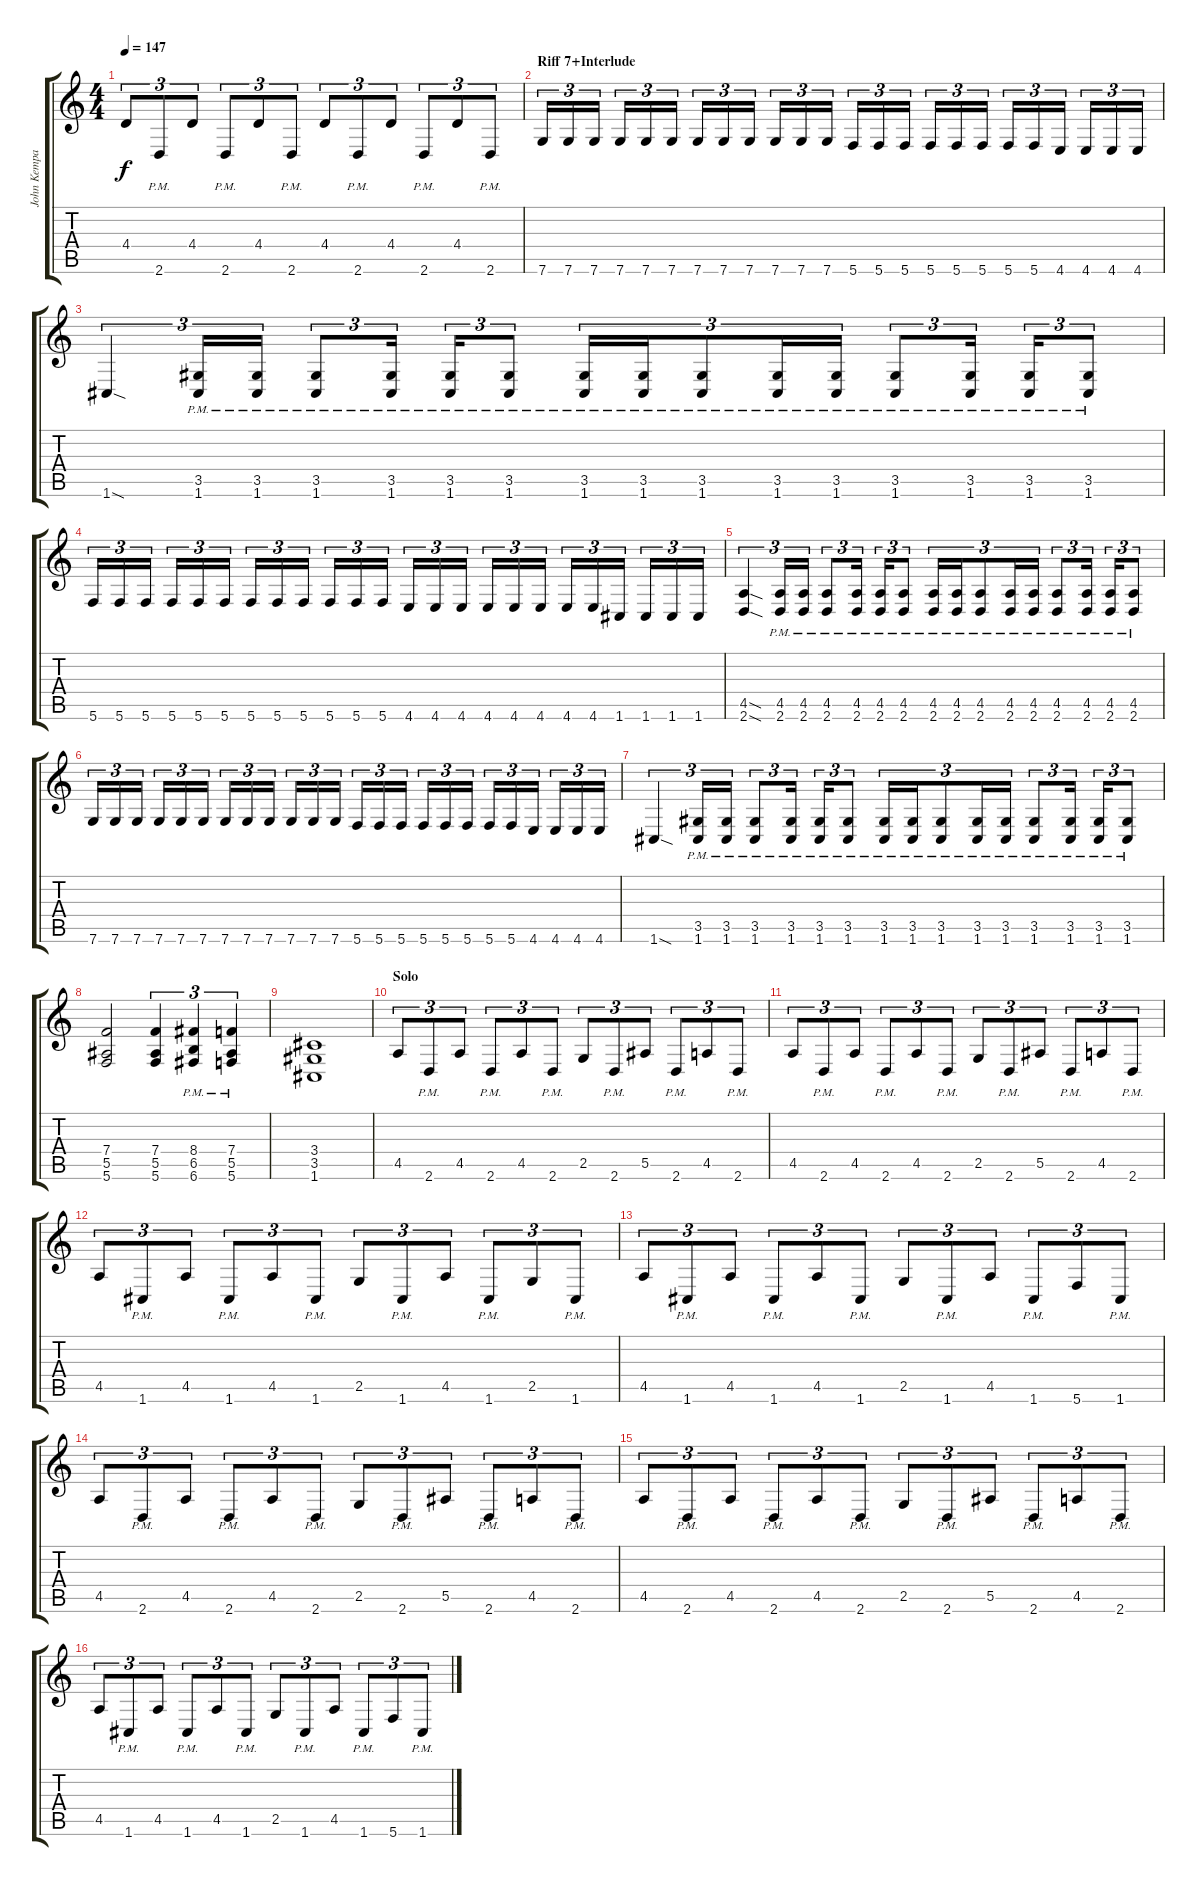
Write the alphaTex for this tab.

\track ("John Kempainen (Rhythm Guitar)" "John Kempa") {instrument distortionguitar}
\staff {score tabs}
\tuning (C4 G3 Eb3 Bb2 F2 C2) {hide}
\ts (4 4)
\tempo 147
\clef g2
\ks c
4.4.8{tu (3 2) dy f} 2.6{pm}.8{tu (3 2)} 4.4.8{tu (3 2)} 2.6{pm}.8{tu (3 2)} 4.4.8{tu (3 2)} 2.6{pm}.8{tu (3 2)} 4.4.8{tu (3 2)} 2.6{pm}.8{tu (3 2)} 4.4.8{tu (3 2)} 2.6{pm}.8{tu (3 2)} 4.4.8{tu (3 2)} 2.6{pm}.8{tu (3 2)} |
\section ("" "Riff 7+Interlude")
7.6.16{tu (3 2)} 7.6.16{tu (3 2)} 7.6.16{tu (3 2)} 7.6.16{tu (3 2)} 7.6.16{tu (3 2)} 7.6.16{tu (3 2)} 7.6.16{tu (3 2)} 7.6.16{tu (3 2)} 7.6.16{tu (3 2)} 7.6.16{tu (3 2)} 7.6.16{tu (3 2)} 7.6.16{tu (3 2)} 5.6.16{tu (3 2)} 5.6.16{tu (3 2)} 5.6.16{tu (3 2)} 5.6.16{tu (3 2)} 5.6.16{tu (3 2)} 5.6.16{tu (3 2)} 5.6.16{tu (3 2)} 5.6.16{tu (3 2)} 4.6.16{tu (3 2)} 4.6.16{tu (3 2)} 4.6.16{tu (3 2)} 4.6.16{tu (3 2)} |
1.6{sod}.4{tu (3 2)} (3.5{pm} 1.6{pm}).16{tu (3 2)} (3.5{pm} 1.6{pm}).16{tu (3 2)} (3.5{pm} 1.6{pm}).8{tu (3 2)} (3.5{pm} 1.6{pm}).16{tu (3 2)} (3.5{pm} 1.6{pm}).16{tu (3 2)} (3.5{pm} 1.6{pm}).8{tu (3 2)} (3.5{pm} 1.6{pm}).16{tu (3 2)} (3.5{pm} 1.6{pm}).16{tu (3 2)} (3.5{pm} 1.6{pm}).8{tu (3 2)} (3.5{pm} 1.6{pm}).16{tu (3 2)} (3.5{pm} 1.6{pm}).16{tu (3 2)} (3.5{pm} 1.6{pm}).8{tu (3 2)} (3.5{pm} 1.6{pm}).16{tu (3 2)} (3.5{pm} 1.6{pm}).16{tu (3 2)} (3.5{pm} 1.6{pm}).8{tu (3 2)} |
5.6.16{tu (3 2)} 5.6.16{tu (3 2)} 5.6.16{tu (3 2)} 5.6.16{tu (3 2)} 5.6.16{tu (3 2)} 5.6.16{tu (3 2)} 5.6.16{tu (3 2)} 5.6.16{tu (3 2)} 5.6.16{tu (3 2)} 5.6.16{tu (3 2)} 5.6.16{tu (3 2)} 5.6.16{tu (3 2)} 4.6.16{tu (3 2)} 4.6.16{tu (3 2)} 4.6.16{tu (3 2)} 4.6.16{tu (3 2)} 4.6.16{tu (3 2)} 4.6.16{tu (3 2)} 4.6.16{tu (3 2)} 4.6.16{tu (3 2)} 1.6.16{tu (3 2)} 1.6.16{tu (3 2)} 1.6.16{tu (3 2)} 1.6.16{tu (3 2)} |
(4.5{sod} 2.6{sod}).4{tu (3 2)} (4.5{pm} 2.6{pm}).16{tu (3 2)} (4.5{pm} 2.6{pm}).16{tu (3 2)} (4.5{pm} 2.6{pm}).8{tu (3 2)} (4.5{pm} 2.6{pm}).16{tu (3 2)} (4.5{pm} 2.6{pm}).16{tu (3 2)} (4.5{pm} 2.6{pm}).8{tu (3 2)} (4.5{pm} 2.6{pm}).16{tu (3 2)} (4.5{pm} 2.6{pm}).16{tu (3 2)} (4.5{pm} 2.6{pm}).8{tu (3 2)} (4.5{pm} 2.6{pm}).16{tu (3 2)} (4.5{pm} 2.6{pm}).16{tu (3 2)} (4.5{pm} 2.6{pm}).8{tu (3 2)} (4.5{pm} 2.6{pm}).16{tu (3 2)} (4.5{pm} 2.6{pm}).16{tu (3 2)} (4.5{pm} 2.6{pm}).8{tu (3 2)} |
7.6.16{tu (3 2)} 7.6.16{tu (3 2)} 7.6.16{tu (3 2)} 7.6.16{tu (3 2)} 7.6.16{tu (3 2)} 7.6.16{tu (3 2)} 7.6.16{tu (3 2)} 7.6.16{tu (3 2)} 7.6.16{tu (3 2)} 7.6.16{tu (3 2)} 7.6.16{tu (3 2)} 7.6.16{tu (3 2)} 5.6.16{tu (3 2)} 5.6.16{tu (3 2)} 5.6.16{tu (3 2)} 5.6.16{tu (3 2)} 5.6.16{tu (3 2)} 5.6.16{tu (3 2)} 5.6.16{tu (3 2)} 5.6.16{tu (3 2)} 4.6.16{tu (3 2)} 4.6.16{tu (3 2)} 4.6.16{tu (3 2)} 4.6.16{tu (3 2)} |
1.6{sod}.4{tu (3 2)} (3.5{pm} 1.6{pm}).16{tu (3 2)} (3.5{pm} 1.6{pm}).16{tu (3 2)} (3.5{pm} 1.6{pm}).8{tu (3 2)} (3.5{pm} 1.6{pm}).16{tu (3 2)} (3.5{pm} 1.6{pm}).16{tu (3 2)} (3.5{pm} 1.6{pm}).8{tu (3 2)} (3.5{pm} 1.6{pm}).16{tu (3 2)} (3.5{pm} 1.6{pm}).16{tu (3 2)} (3.5{pm} 1.6{pm}).8{tu (3 2)} (3.5{pm} 1.6{pm}).16{tu (3 2)} (3.5{pm} 1.6{pm}).16{tu (3 2)} (3.5{pm} 1.6{pm}).8{tu (3 2)} (3.5{pm} 1.6{pm}).16{tu (3 2)} (3.5{pm} 1.6{pm}).16{tu (3 2)} (3.5{pm} 1.6{pm}).8{tu (3 2)} |
(7.4 5.5 5.6).2 (7.4 5.5 5.6).4{tu (3 2)} (8.4{pm} 6.5{pm} 6.6{pm}).4{tu (3 2)} (7.4{pm} 5.5{pm} 5.6{pm}).4{tu (3 2)} |
(3.4 3.5 1.6).1 |
\section ("" "Solo")
4.5.8{tu (3 2) balance 8} 2.6{pm}.8{tu (3 2)} 4.5.8{tu (3 2)} 2.6{pm}.8{tu (3 2)} 4.5.8{tu (3 2)} 2.6{pm}.8{tu (3 2)} 2.5.8{tu (3 2)} 2.6{pm}.8{tu (3 2)} 5.5.8{tu (3 2)} 2.6{pm}.8{tu (3 2)} 4.5.8{tu (3 2)} 2.6{pm}.8{tu (3 2)} |
4.5.8{tu (3 2)} 2.6{pm}.8{tu (3 2)} 4.5.8{tu (3 2)} 2.6{pm}.8{tu (3 2)} 4.5.8{tu (3 2)} 2.6{pm}.8{tu (3 2)} 2.5.8{tu (3 2)} 2.6{pm}.8{tu (3 2)} 5.5.8{tu (3 2)} 2.6{pm}.8{tu (3 2)} 4.5.8{tu (3 2)} 2.6{pm}.8{tu (3 2)} |
4.5.8{tu (3 2)} 1.6{pm}.8{tu (3 2)} 4.5.8{tu (3 2)} 1.6{pm}.8{tu (3 2)} 4.5.8{tu (3 2)} 1.6{pm}.8{tu (3 2)} 2.5.8{tu (3 2)} 1.6{pm}.8{tu (3 2)} 4.5.8{tu (3 2)} 1.6{pm}.8{tu (3 2)} 2.5.8{tu (3 2)} 1.6{pm}.8{tu (3 2)} |
4.5.8{tu (3 2)} 1.6{pm}.8{tu (3 2)} 4.5.8{tu (3 2)} 1.6{pm}.8{tu (3 2)} 4.5.8{tu (3 2)} 1.6{pm}.8{tu (3 2)} 2.5.8{tu (3 2)} 1.6{pm}.8{tu (3 2)} 4.5.8{tu (3 2)} 1.6{pm}.8{tu (3 2)} 5.6.8{tu (3 2)} 1.6{pm}.8{tu (3 2)} |
4.5.8{tu (3 2)} 2.6{pm}.8{tu (3 2)} 4.5.8{tu (3 2)} 2.6{pm}.8{tu (3 2)} 4.5.8{tu (3 2)} 2.6{pm}.8{tu (3 2)} 2.5.8{tu (3 2)} 2.6{pm}.8{tu (3 2)} 5.5.8{tu (3 2)} 2.6{pm}.8{tu (3 2)} 4.5.8{tu (3 2)} 2.6{pm}.8{tu (3 2)} |
4.5.8{tu (3 2)} 2.6{pm}.8{tu (3 2)} 4.5.8{tu (3 2)} 2.6{pm}.8{tu (3 2)} 4.5.8{tu (3 2)} 2.6{pm}.8{tu (3 2)} 2.5.8{tu (3 2)} 2.6{pm}.8{tu (3 2)} 5.5.8{tu (3 2)} 2.6{pm}.8{tu (3 2)} 4.5.8{tu (3 2)} 2.6{pm}.8{tu (3 2)} |
4.5.8{tu (3 2)} 1.6{pm}.8{tu (3 2)} 4.5.8{tu (3 2)} 1.6{pm}.8{tu (3 2)} 4.5.8{tu (3 2)} 1.6{pm}.8{tu (3 2)} 2.5.8{tu (3 2)} 1.6{pm}.8{tu (3 2)} 4.5.8{tu (3 2)} 1.6{pm}.8{tu (3 2)} 5.6.8{tu (3 2)} 1.6{pm}.8{tu (3 2)}
